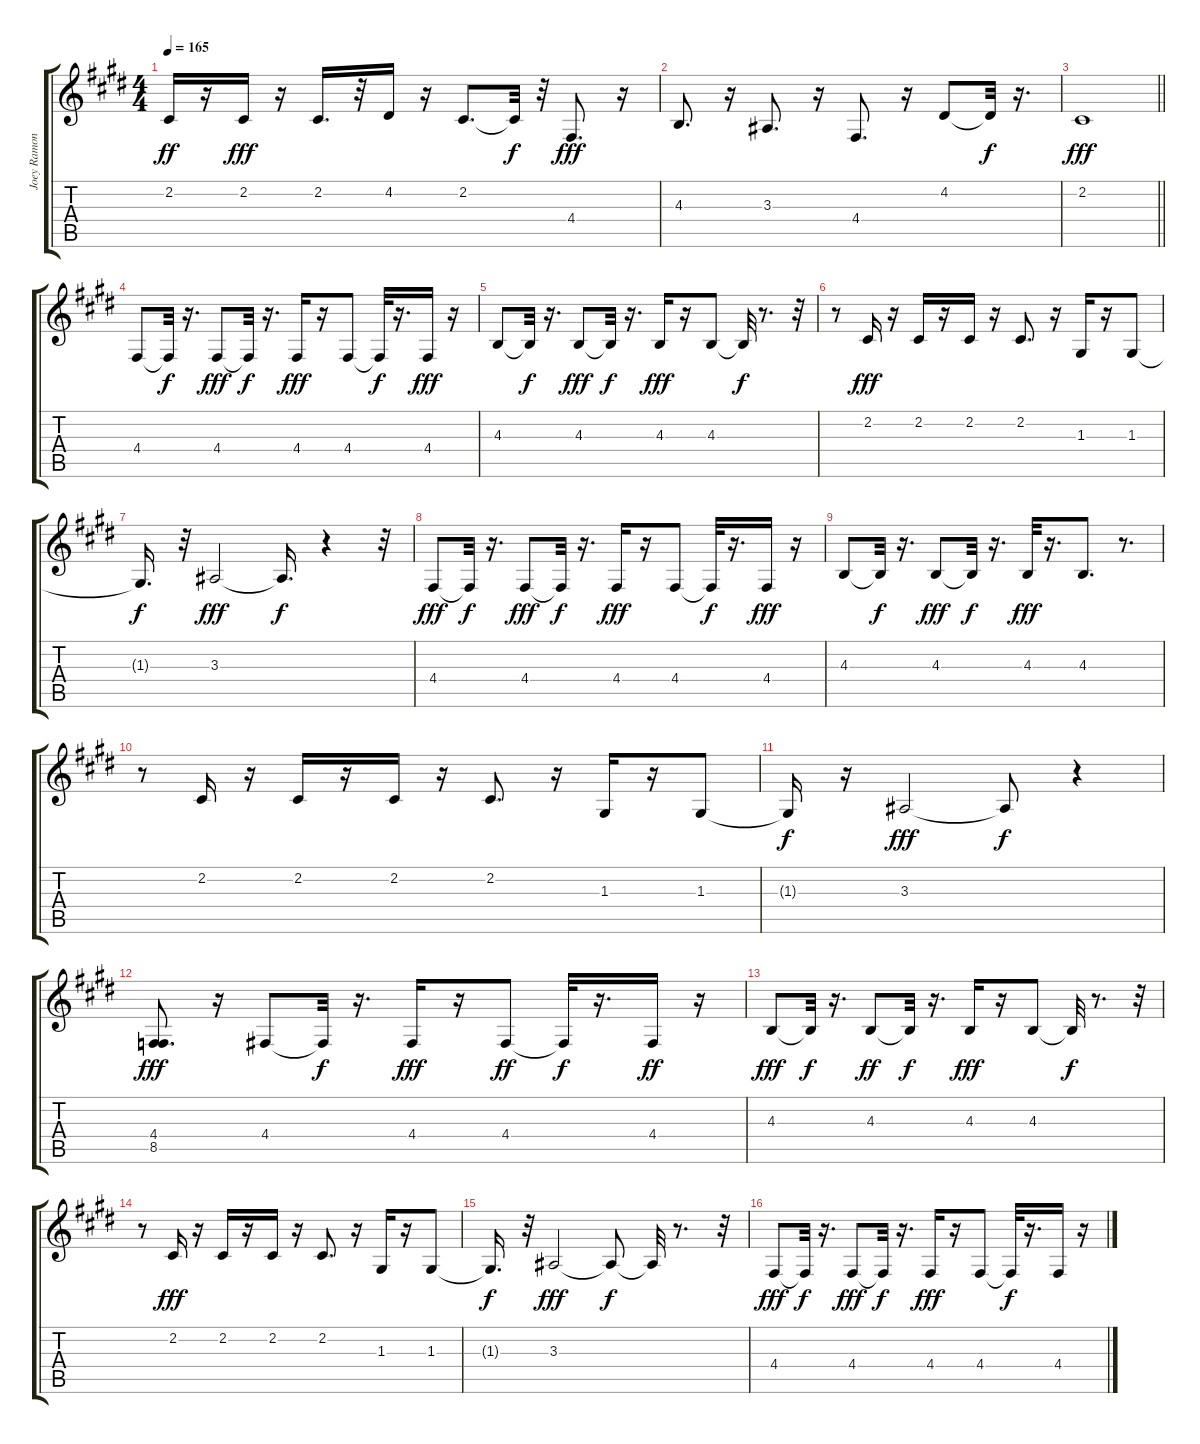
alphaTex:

\track ("Joey Ramone" "Joey Ramon") {instrument brightacousticpiano}
\staff {score tabs}
\tuning (E4 B3 G3 D3 A2 E2) {hide}
\ts (4 4)
\tempo 165
\clef g2
\ks e
2.2.16{dy ff} r.16 2.2.16{dy fff} r.16 2.2.16{d} r.32 4.2.16 r.16 2.2.8{d} 2.2{t}.32{dy f} r.32 4.4.8{d dy fff} r.16 |
4.3.8{d} r.16 3.3.8{d} r.16 4.4.8{d} r.16 4.2.8 4.2{t}.32{dy f} r.16{d} |
\barLineRight lightlight
2.2.1{dy fff} |
4.4.8 4.4{t}.32{dy f} r.16{d} 4.4.8{dy fff} 4.4{t}.32{dy f} r.16{d} 4.4.16{dy fff} r.16 4.4.8 4.4{t}.32{dy f} r.16{d} 4.4.16{dy fff} r.16 |
4.3.8 4.3{t}.32{dy f} r.16{d} 4.3.8{dy fff} 4.3{t}.32{dy f} r.16{d} 4.3.16{dy fff} r.16 4.3.8 4.3{t}.32{dy f} r.8{d} r.32 |
r.8 2.2.16{dy fff} r.16 2.2.16 r.16 2.2.16 r.16 2.2.8{d} r.16 1.3.16 r.16 1.3.8 |
1.3{t}.16{d dy f} r.32 3.3.2{dy fff} 3.3{t}.16{d dy f} r.4 r.32 |
4.4.8{dy fff} 4.4{t}.32{dy f} r.16{d} 4.4.8{dy fff} 4.4{t}.32{dy f} r.16{d} 4.4.16{dy fff} r.16 4.4.8 4.4{t}.32{dy f} r.16{d} 4.4.16{dy fff} r.16 |
4.3.8 4.3{t}.32{dy f} r.16{d} 4.3.8{dy fff} 4.3{t}.32{dy f} r.16{d} 4.3.32{dy fff} r.16{d} 4.3.8{d} r.8{d} |
r.8 2.2.16 r.16 2.2.16 r.16 2.2.16 r.16 2.2.8{d} r.16 1.3.16 r.16 1.3.8 |
1.3{t}.16{dy f} r.16 3.3.2{dy fff} 3.3{t}.8{dy f} r.4 |
(4.4 8.5).8{d dy fff} r.16 4.4.8 4.4{t}.32{dy f} r.16{d} 4.4.16{dy fff} r.16 4.4.8{dy ff} 4.4{t}.32{dy f} r.16{d} 4.4.16{dy ff} r.16 |
4.3.8{dy fff} 4.3{t}.32{dy f} r.16{d} 4.3.8{dy ff} 4.3{t}.32{dy f} r.16{d} 4.3.16{dy fff} r.16 4.3.8 4.3{t}.32{dy f} r.8{d} r.32 |
r.8 2.2.16{dy fff} r.16 2.2.16 r.16 2.2.16 r.16 2.2.8{d} r.16 1.3.16 r.16 1.3.8 |
1.3{t}.16{d dy f} r.32 3.3.2{dy fff} 3.3{t}.8{dy f} 3.3{t}.32 r.8{d} r.32 |
4.4.8{dy fff} 4.4{t}.32{dy f} r.16{d} 4.4.8{dy fff} 4.4{t}.32{dy f} r.16{d} 4.4.16{dy fff} r.16 4.4.8 4.4{t}.32{dy f} r.16{d} 4.4.16 r.16
